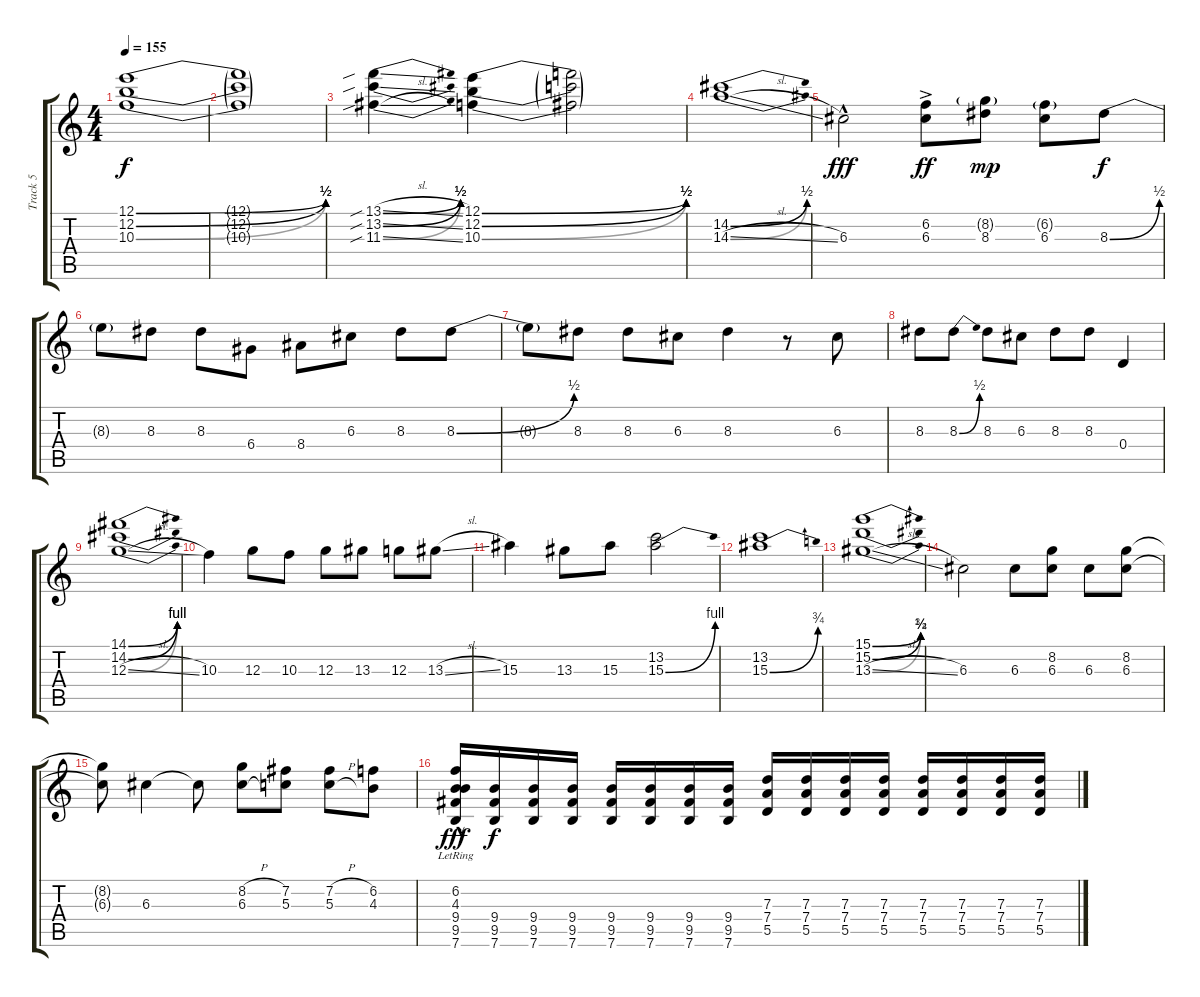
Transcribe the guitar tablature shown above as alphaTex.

\track ("Track 5" "Track 5") {instrument distortionguitar}
\staff {score tabs}
\tuning (E4 B3 G3 D3 A2 E2) {hide}
\ts (4 4)
\tempo 155
\clef g2
\ks c
(12.1{be (bend 0 0 60 2)} 12.2{be (bend 0 0 60 2)} 10.3{be (bend 0 0 60 2)}).1{dy f} |
(12.1{t} 12.2{t} 10.3{t}).1 |
(13.1{be (bend 0 0 60 2) sib sl} 13.2{be (bend 0 0 60 2) sib sl} 11.3{be (bend 0 0 60 2) sib sl}).4 (12.1{be (bend 0 0 60 2)} 12.2{be (bend 0 0 60 2)} 10.3{be (bend 0 0 60 2)}).4 (12.1{t} 12.2{t} 10.3{t}).2 |
(14.2{be (bend 0 0 60 2)} 14.3{be (bend 0 0 60 2) sl}).1 |
6.3{hac}.2{dy fff} (6.2 6.3{ac}).8{dy ff} (8.2{g} 8.3).8{dy mp} (6.2{g} 6.3).8 8.3{be (bend 0 0 60 2)}.8{dy f} |
8.3{t}.8 8.3.8 8.3.8 6.4.8 8.4.8 6.3.8 8.3.8 8.3{be (bend 0 0 60 2)}.8 |
8.3{t}.8 8.3.8 8.3.8 6.3.8 8.3.4 r.8 6.3.8 |
8.3.8 8.3{be (bend 0 0 60 2)}.8 8.3.8 6.3.8 8.3.8 8.3.8 0.4.4 |
(14.1{be (bend 0 0 60 4)} 14.2{be (bend 0 0 60 4)} 12.3{be (bend 0 0 60 4) sl}).1 |
10.3.4 12.3.8 10.3.8 12.3.8 13.3.8 12.3.8 13.3{sl}.8 |
15.3.4 13.3.8 15.3.8 (13.2 15.3{be (bend 0 0 60 4)}).2 |
(13.2 15.3{be (bend 0 0 60 3)}).1 |
(15.1{be (bend 0 0 60 3)} 15.2{be (bend 0 0 60 2)} 13.3{be (bend 0 0 60 2) sl}).1 |
6.3.2 6.3.8 (8.2 6.3).8 6.3.8 (8.2 6.3).8 |
(8.2{t} 6.3{t}).8 6.3.4 6.3{t}.8 (8.2{h} 6.3{h}).8 (7.2 5.3).8 (7.2{h} 5.3{h}).8 (6.2 4.3).8 |
(6.2{hac lr} 4.3{hac lr} 9.4 9.5 7.6).16{dy fff} (9.4 9.5 7.6).16{dy f} (9.4 9.5 7.6).16 (9.4 9.5 7.6).16 (9.4 9.5 7.6).16 (9.4 9.5 7.6).16 (9.4 9.5 7.6).16 (9.4 9.5 7.6).16 (7.3 7.4 5.5).16 (7.3 7.4 5.5).16 (7.3 7.4 5.5).16 (7.3 7.4 5.5).16 (7.3 7.4 5.5).16 (7.3 7.4 5.5).16 (7.3 7.4 5.5).16 (7.3 7.4 5.5).16
